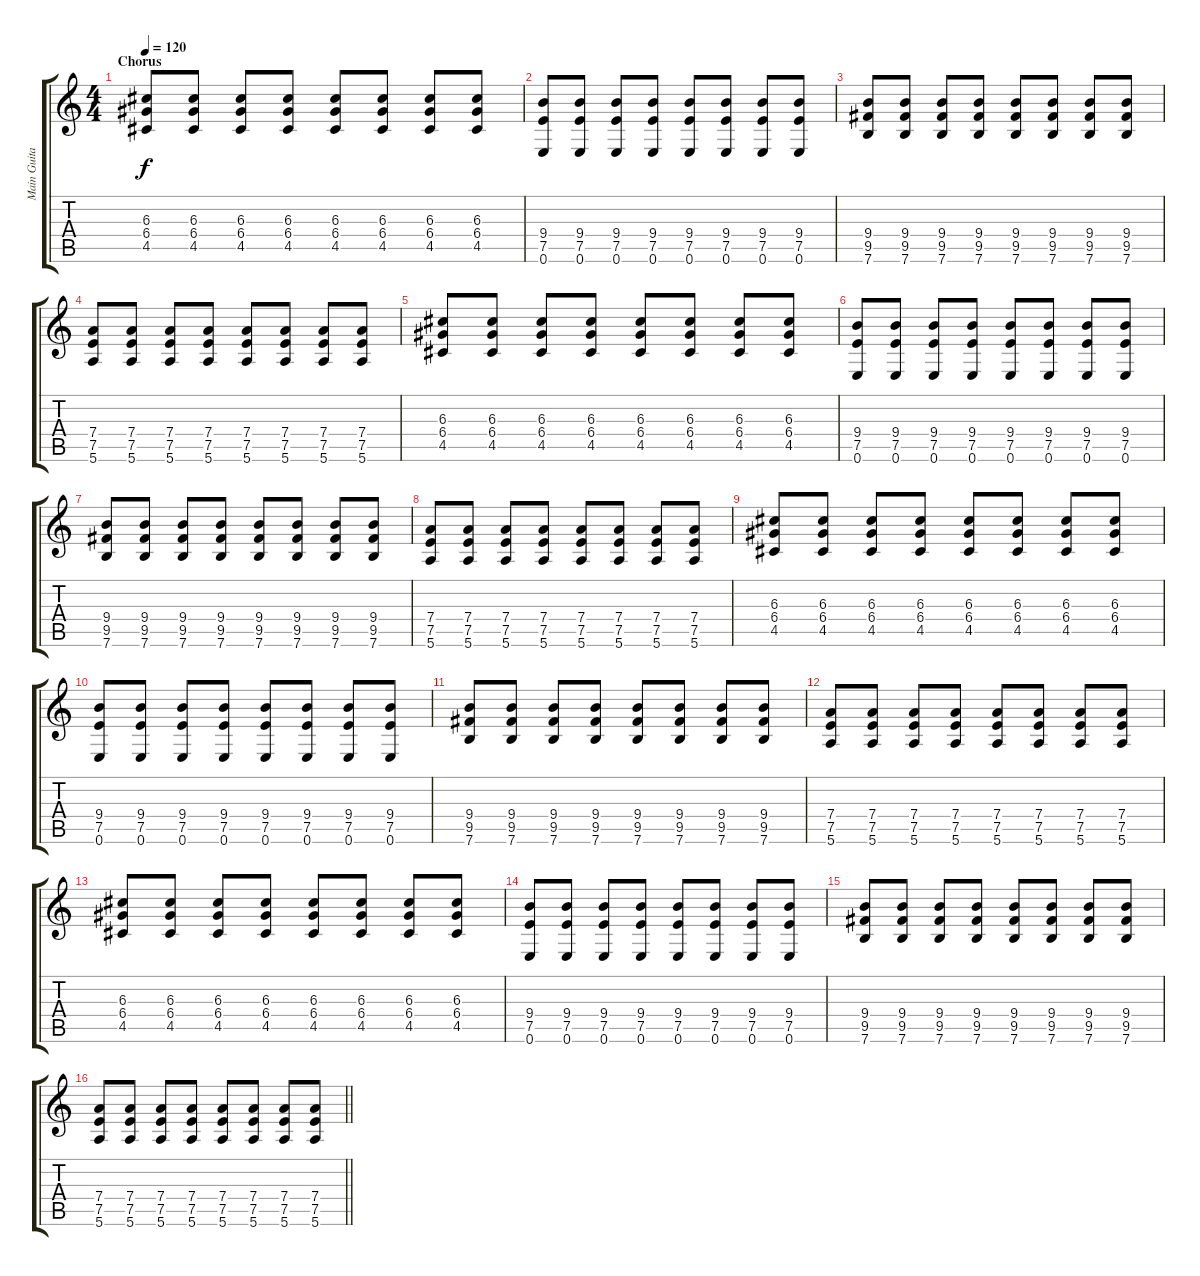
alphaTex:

\track ("Main Guitar" "Main Guita") {instrument overdrivenguitar}
\staff {score tabs}
\tuning (E4 B3 G3 D3 A2 E2) {hide}
\ts (4 4)
\section ("" "Chorus")
\tempo 120
\clef g2
\ks c
(6.3 6.4 4.5).8{dy f} (6.3 6.4 4.5).8 (6.3 6.4 4.5).8 (6.3 6.4 4.5).8 (6.3 6.4 4.5).8 (6.3 6.4 4.5).8 (6.3 6.4 4.5).8 (6.3 6.4 4.5).8 |
(9.4 7.5 0.6).8 (9.4 7.5 0.6).8 (9.4 7.5 0.6).8 (9.4 7.5 0.6).8 (9.4 7.5 0.6).8 (9.4 7.5 0.6).8 (9.4 7.5 0.6).8 (9.4 7.5 0.6).8 |
(9.4 9.5 7.6).8 (9.4 9.5 7.6).8 (9.4 9.5 7.6).8 (9.4 9.5 7.6).8 (9.4 9.5 7.6).8 (9.4 9.5 7.6).8 (9.4 9.5 7.6).8 (9.4 9.5 7.6).8 |
(7.4 7.5 5.6).8 (7.4 7.5 5.6).8 (7.4 7.5 5.6).8 (7.4 7.5 5.6).8 (7.4 7.5 5.6).8 (7.4 7.5 5.6).8 (7.4 7.5 5.6).8 (7.4 7.5 5.6).8 |
(6.3 6.4 4.5).8 (6.3 6.4 4.5).8 (6.3 6.4 4.5).8 (6.3 6.4 4.5).8 (6.3 6.4 4.5).8 (6.3 6.4 4.5).8 (6.3 6.4 4.5).8 (6.3 6.4 4.5).8 |
(9.4 7.5 0.6).8 (9.4 7.5 0.6).8 (9.4 7.5 0.6).8 (9.4 7.5 0.6).8 (9.4 7.5 0.6).8 (9.4 7.5 0.6).8 (9.4 7.5 0.6).8 (9.4 7.5 0.6).8 |
(9.4 9.5 7.6).8 (9.4 9.5 7.6).8 (9.4 9.5 7.6).8 (9.4 9.5 7.6).8 (9.4 9.5 7.6).8 (9.4 9.5 7.6).8 (9.4 9.5 7.6).8 (9.4 9.5 7.6).8 |
(7.4 7.5 5.6).8 (7.4 7.5 5.6).8 (7.4 7.5 5.6).8 (7.4 7.5 5.6).8 (7.4 7.5 5.6).8 (7.4 7.5 5.6).8 (7.4 7.5 5.6).8 (7.4 7.5 5.6).8 |
(6.3 6.4 4.5).8 (6.3 6.4 4.5).8 (6.3 6.4 4.5).8 (6.3 6.4 4.5).8 (6.3 6.4 4.5).8 (6.3 6.4 4.5).8 (6.3 6.4 4.5).8 (6.3 6.4 4.5).8 |
(9.4 7.5 0.6).8 (9.4 7.5 0.6).8 (9.4 7.5 0.6).8 (9.4 7.5 0.6).8 (9.4 7.5 0.6).8 (9.4 7.5 0.6).8 (9.4 7.5 0.6).8 (9.4 7.5 0.6).8 |
(9.4 9.5 7.6).8 (9.4 9.5 7.6).8 (9.4 9.5 7.6).8 (9.4 9.5 7.6).8 (9.4 9.5 7.6).8 (9.4 9.5 7.6).8 (9.4 9.5 7.6).8 (9.4 9.5 7.6).8 |
(7.4 7.5 5.6).8 (7.4 7.5 5.6).8 (7.4 7.5 5.6).8 (7.4 7.5 5.6).8 (7.4 7.5 5.6).8 (7.4 7.5 5.6).8 (7.4 7.5 5.6).8 (7.4 7.5 5.6).8 |
(6.3 6.4 4.5).8 (6.3 6.4 4.5).8 (6.3 6.4 4.5).8 (6.3 6.4 4.5).8 (6.3 6.4 4.5).8 (6.3 6.4 4.5).8 (6.3 6.4 4.5).8 (6.3 6.4 4.5).8 |
(9.4 7.5 0.6).8 (9.4 7.5 0.6).8 (9.4 7.5 0.6).8 (9.4 7.5 0.6).8 (9.4 7.5 0.6).8 (9.4 7.5 0.6).8 (9.4 7.5 0.6).8 (9.4 7.5 0.6).8 |
(9.4 9.5 7.6).8 (9.4 9.5 7.6).8 (9.4 9.5 7.6).8 (9.4 9.5 7.6).8 (9.4 9.5 7.6).8 (9.4 9.5 7.6).8 (9.4 9.5 7.6).8 (9.4 9.5 7.6).8 |
\barLineRight lightlight
(7.4 7.5 5.6).8 (7.4 7.5 5.6).8 (7.4 7.5 5.6).8 (7.4 7.5 5.6).8 (7.4 7.5 5.6).8 (7.4 7.5 5.6).8 (7.4 7.5 5.6).8 (7.4 7.5 5.6).8
